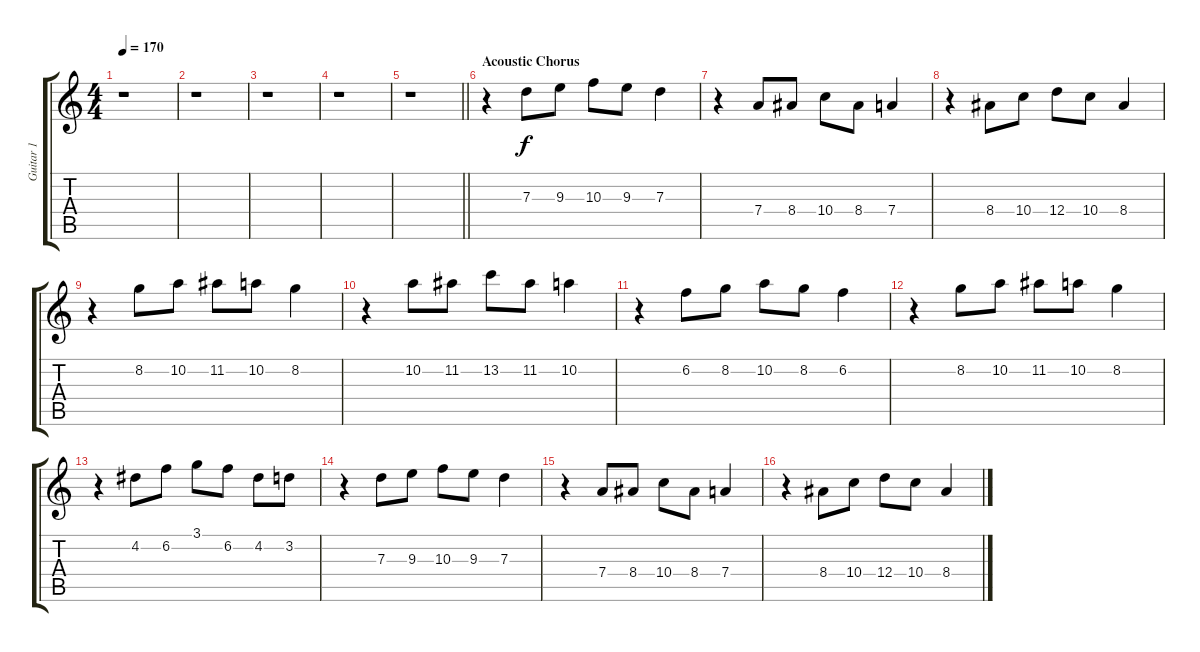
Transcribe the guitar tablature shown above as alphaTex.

\track ("Guitar 1" "Guitar 1") {instrument distortionguitar}
\staff {score tabs}
\tuning (E4 B3 G3 D3 A2 D2) {hide}
\ts (4 4)
\tempo 170
\clef g2
\ks c
r.1{dy f} |
r.1 |
r.1 |
r.1 |
\barLineRight lightlight
r.1 |
\section ("" "Acoustic Chorus")
r.4{volume 10 balance 8 instrument acousticguitarsteel} 7.3.8 9.3.8 10.3.8 9.3.8 7.3.4 |
r.4 7.4.8 8.4.8 10.4.8 8.4.8 7.4.4 |
r.4 8.4.8 10.4.8 12.4.8 10.4.8 8.4.4 |
r.4 8.2.8 10.2.8 11.2.8 10.2.8 8.2.4 |
r.4 10.2.8 11.2.8 13.2.8 11.2.8 10.2.4 |
r.4 6.2.8 8.2.8 10.2.8 8.2.8 6.2.4 |
r.4 8.2.8 10.2.8 11.2.8 10.2.8 8.2.4 |
r.4 4.2.8 6.2.8 3.1.8 6.2.8 4.2.8 3.2.8 |
r.4 7.3.8 9.3.8 10.3.8 9.3.8 7.3.4 |
r.4 7.4.8 8.4.8 10.4.8 8.4.8 7.4.4 |
r.4 8.4.8 10.4.8 12.4.8 10.4.8 8.4.4
